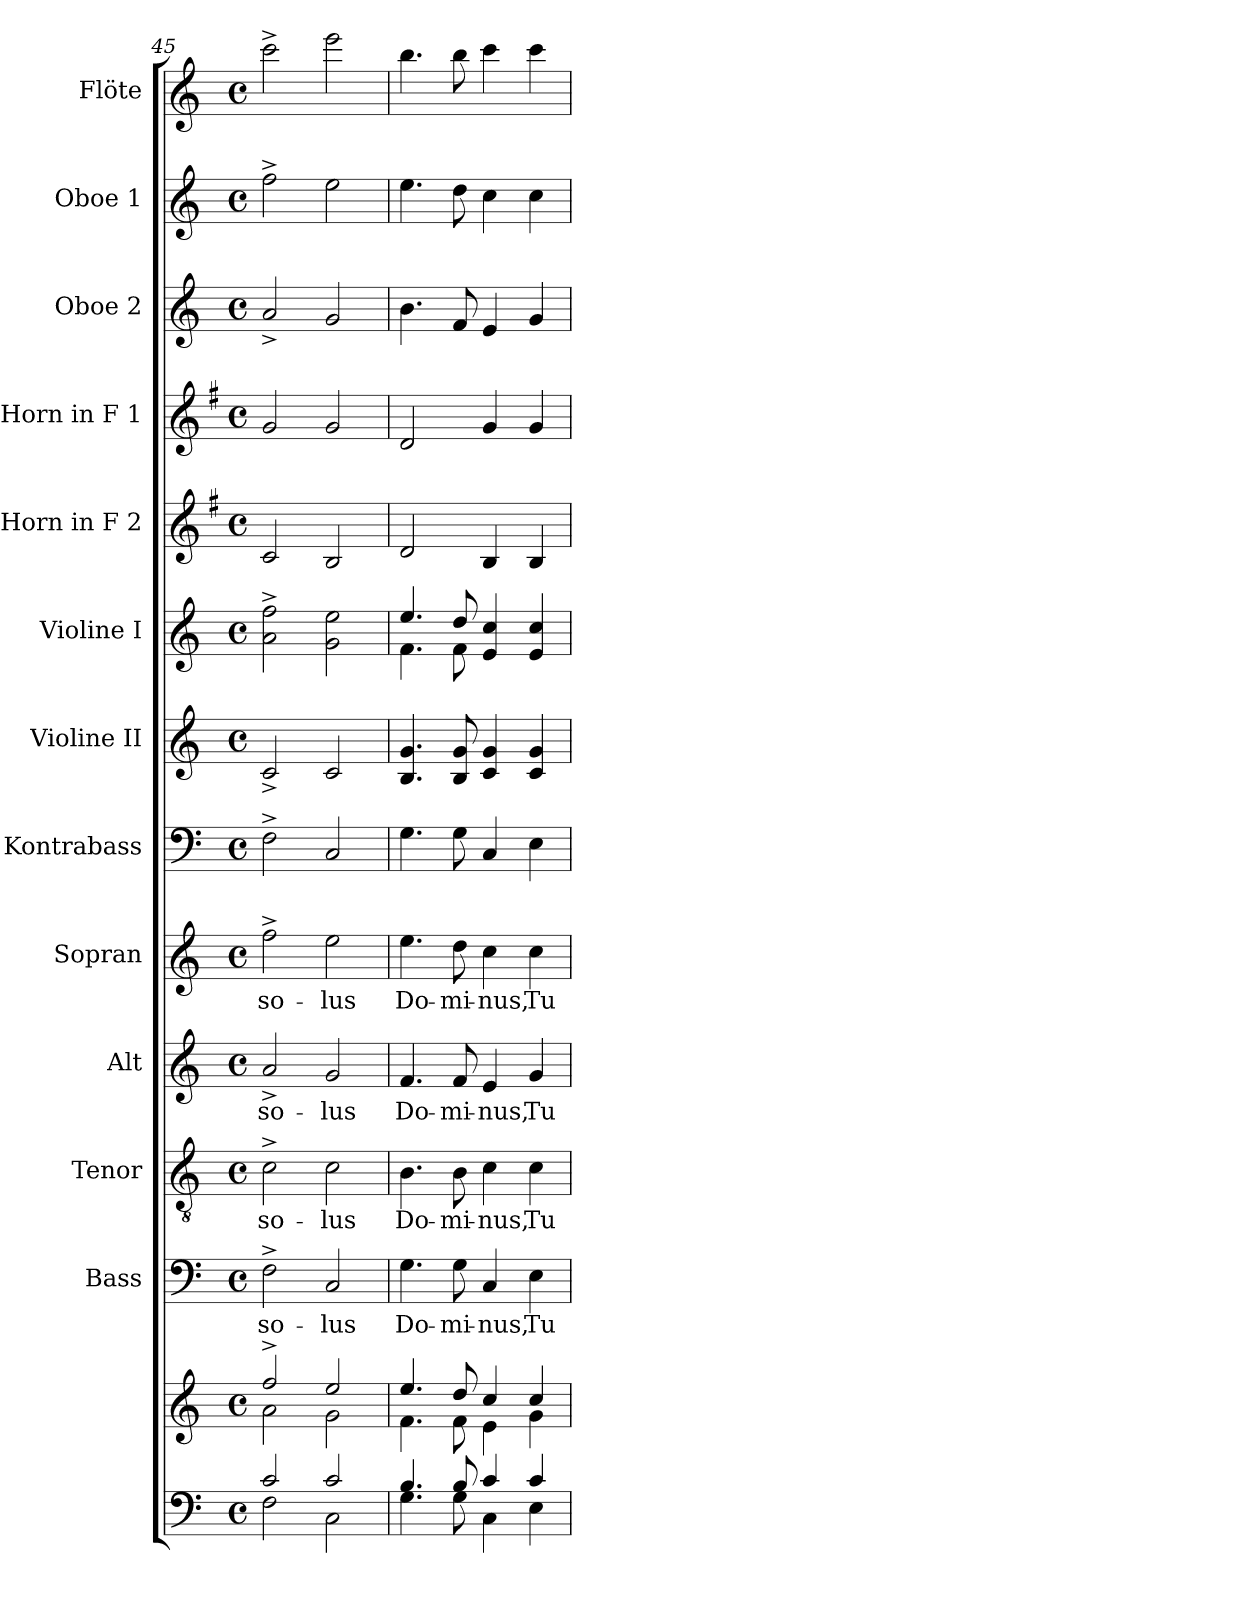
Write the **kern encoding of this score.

**kern	**kern	**kern	**text	**kern	**text	**kern	**text	**kern	**text	**kern	**kern	**kern	**kern	**kern	**kern	**kern	**kern
*part13	*part13	*part12	*part12	*part11	*part11	*part10	*part10	*part9	*part9	*part8	*part7	*part6	*part5	*part4	*part3	*part2	*part1
*staff14	*staff13	*staff12	*staff12	*staff11	*staff11	*staff10	*staff10	*staff9	*staff9	*staff8	*staff7	*staff6	*staff5	*staff4	*staff3	*staff2	*staff1
*	*	*I"Bass	*	*I"Tenor	*	*I"Alt	*	*I"Sopran	*	*I"Kontrabass	*I"Violine II	*I"Violine I	*I"Horn in F 2	*I"Horn in F 1	*I"Oboe 2	*I"Oboe 1	*I"Flöte
*	*	*I'B.	*	*I'T.	*	*I'A.	*	*I'S.	*	*I'Kb.	*I'Vl. II	*I'Vl. I	*	*	*I'Ob. 2	*I'Ob. 1	*I'Fl.
*clefF4	*clefG2	*clefF4	*	*clefGv2	*	*clefG2	*	*clefG2	*	*clefF4	*clefG2	*clefG2	*clefG2	*clefG2	*clefG2	*clefG2	*clefG2
*	*	*	*	*	*	*	*	*	*	*ITrd7c12	*	*	*ITrd4c7	*ITrd4c7	*	*	*
*k[]	*k[]	*k[]	*	*k[]	*	*k[]	*	*k[]	*	*k[]	*k[]	*k[]	*k[]	*k[]	*k[]	*k[]	*k[]
*C:	*C:	*C:	*	*C:	*	*C:	*	*C:	*	*C:	*C:	*C:	*C:	*C:	*C:	*C:	*C:
*M4/4	*M4/4	*M4/4	*	*M4/4	*	*M4/4	*	*M4/4	*	*M4/4	*M4/4	*M4/4	*M4/4	*M4/4	*M4/4	*M4/4	*M4/4
*met(c)	*met(c)	*met(c)	*	*met(c)	*	*met(c)	*	*met(c)	*	*met(c)	*met(c)	*met(c)	*met(c)	*met(c)	*met(c)	*met(c)	*met(c)
=45	=45	=45	=45	=45	=45	=45	=45	=45	=45	=45	=45	=45	=45	=45	=45	=45	=45
*^	*^	*	*	*	*	*	*	*	*	*	*	*	*	*	*	*	*
!	!	!	!	!	!LO:LY:b	!	!LO:LY:b	!	!LO:LY:b	!	!LO:LY:b	!	!	!	!	!	!	!	!
2c/	2F\	2ff^>/	2a\	2F^>\	so-	2c^>\	so-	2a^>/	so-	2ff^>\	so-	2FF^>\	2c^</	2a\^> 2ff\^>	2F/	2c/	2a^</	2ff^>\	2ccc^>\
!	!	!	!	!	!LO:LY:b	!	!LO:LY:b	!	!LO:LY:b	!	!LO:LY:b	!	!	!	!	!	!	!	!
2c/	2C\	2ee/	2g\	2C/	-lus	2c\	-lus	2g/	-lus	2ee\	-lus	2CC/	2c/	2g\ 2ee\	2E/	2c/	2g/	2ee\	2eee\
=46	=46	=46	=46	=46	=46	=46	=46	=46	=46	=46	=46	=46	=46	=46	=46	=46	=46	=46	=46
!	!	!	!	!	!LO:LY:b	!	!LO:LY:b	!	!LO:LY:b	!	!LO:LY:b	!	!	!	!	!	!	!	!
*	*	*	*	*	*	*	*	*	*	*	*	*	*	*^	*	*	*	*	*
4.B/	4.G\	4.ee/	4.f\	4.G\	Do-	4.B\	Do-	4.f/	Do-	4.ee\	Do-	4.GG\	4.B/ 4.g/	4.ee/	4.f\	2G/	2G/	4.b\	4.ee\	4.bb\
!	!	!	!	!	!LO:LY:b	!	!LO:LY:b	!	!LO:LY:b	!	!LO:LY:b	!	!	!	!	!	!	!	!	!
8B/	8G\	8dd/	8f\	8G\	-mi-	8B\	-mi-	8f/	-mi-	8dd\	-mi-	8GG\	8B/ 8g/	8dd/	8f\	.	.	8f/	8dd\	8bb\
!	!	!	!	!	!LO:LY:b	!	!LO:LY:b	!	!LO:LY:b	!	!LO:LY:b	!	!	!	!	!	!	!	!	!
4c/	4C\	4cc/	4e\	4C/	-nus,	4c\	-nus,	4e/	-nus,	4cc\	-nus,	4CC/	4c/ 4g/	4e/ 4cc/	2ryy	4E/	4c/	4e/	4cc\	4ccc\
!	!	!	!	!	!LO:LY:b	!	!LO:LY:b	!	!LO:LY:b	!	!LO:LY:b	!	!	!	!	!	!	!	!	!
4c/	4E\	4cc/	4g\	4E\	Tu	4c\	Tu	4g/	Tu	4cc\	Tu	4EE\	4c/ 4g/	4e/ 4cc/	.	4E/	4c/	4g/	4cc\	4ccc\
*v	*v	*	*	*	*	*	*	*	*	*	*	*	*	*v	*v	*	*	*	*	*
*	*v	*v	*	*	*	*	*	*	*	*	*	*	*	*	*	*	*	*
=	=	=	=	=	=	=	=	=	=	=	=	=	=	=	=	=	=
*-	*-	*-	*-	*-	*-	*-	*-	*-	*-	*-	*-	*-	*-	*-	*-	*-	*-
